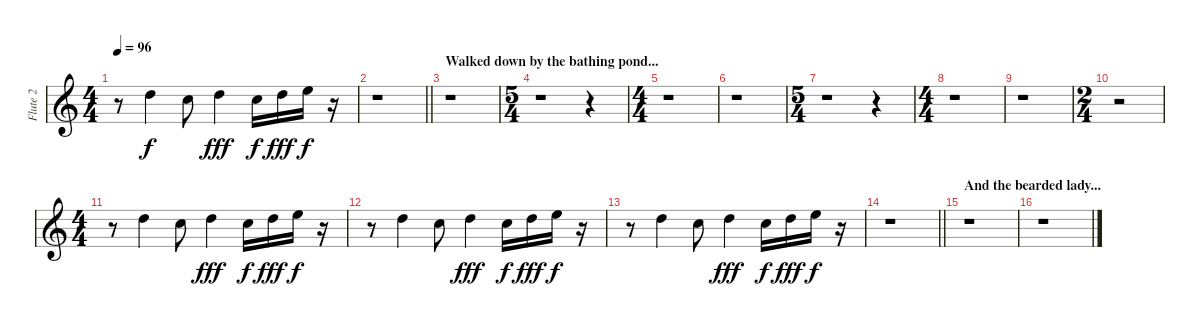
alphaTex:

\track ("Flute 2" "Flute 2") {instrument flute}
\staff {score}
\tuning (E4 B3 G3 D3 A2 E2) {hide}
\ts (4 4)
\tempo 96
\clef g2
\ks c
r.8{dy f} 15.2.4 13.2.8 15.2.4{dy fff} 13.2.16{dy f} 15.2.16{dy fff} 17.2.16{dy f} r.16 |
\barLineRight lightlight
r.1 |
\section ("" "Walked down by the bathing pond...")
r.1 |
\ts (5 4)
r.1 r.4 |
\ts (4 4)
r.1 |
r.1 |
\ts (5 4)
r.1 r.4 |
\ts (4 4)
r.1 |
r.1 |
\ts (2 4)
r.2 |
\ts (4 4)
r.8 15.2.4 13.2.8 15.2.4{dy fff} 13.2.16{dy f} 15.2.16{dy fff} 17.2.16{dy f} r.16 |
r.8 15.2.4 13.2.8 15.2.4{dy fff} 13.2.16{dy f} 15.2.16{dy fff} 17.2.16{dy f} r.16 |
r.8 15.2.4 13.2.8 15.2.4{dy fff} 13.2.16{dy f} 15.2.16{dy fff} 17.2.16{dy f} r.16 |
\barLineRight lightlight
r.1 |
\section ("" "And the bearded lady...")
r.1 |
r.1
